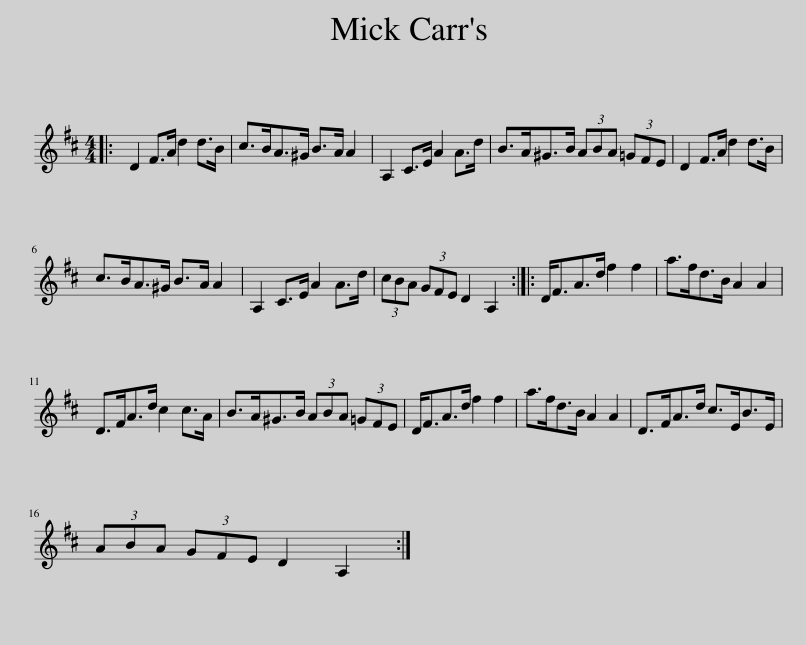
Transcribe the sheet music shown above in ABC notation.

X:1
L:1/8
M:4/4
I:linebreak $
K:D
V:1 treble
V:1
|: D2 F>A d2 d>B | c>BA>^G B>A A2 | A,2 C>E A2 A>d | B>A^G>B (3ABA (3=GFE | D2 F>A d2 d>B |$ %5
 c>BA>^G B>A A2 | A,2 C>E A2 A>d | (3cBA (3GFE D2 A,2 :: D<FA>d f2 f2 | a>fd>B A2 A2 |$ %10
 D>FA>d c2 c>A | B>A^G>B (3ABA (3=GFE | D<FA>d f2 f2 | a>fd>B A2 A2 | D>FA>d c>EB>E |$ %15
 (3ABA (3GFE D2 A,2 :| %16
